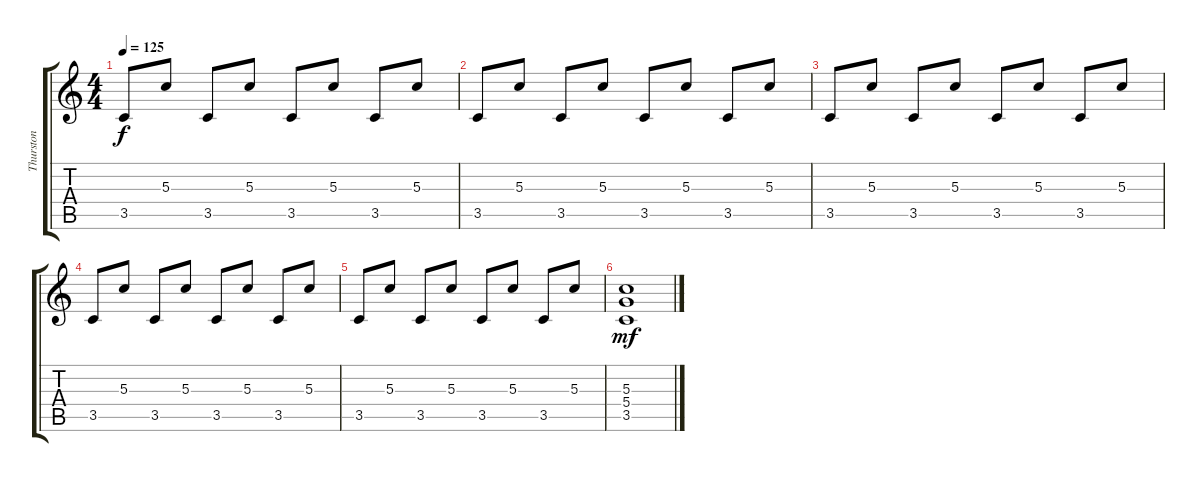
\track ("Thurston" "Thurston") {instrument electricguitarjazz}
\staff {score tabs}
\tuning (E4 B3 G3 D3 A2 E2) {hide}
\ts (4 4)
\tempo 125
\clef g2
\ks c
3.5.8{dy f} 5.3.8 3.5.8 5.3.8 3.5.8 5.3.8 3.5.8 5.3.8 |
3.5.8 5.3.8 3.5.8 5.3.8 3.5.8 5.3.8 3.5.8 5.3.8 |
3.5.8 5.3.8 3.5.8 5.3.8 3.5.8 5.3.8 3.5.8 5.3.8 |
3.5.8 5.3.8 3.5.8 5.3.8 3.5.8 5.3.8 3.5.8 5.3.8 |
3.5.8 5.3.8 3.5.8 5.3.8 3.5.8 5.3.8 3.5.8 5.3.8 |
(5.3 5.4 3.5).1{dy mf instrument electricguitarjazz}
